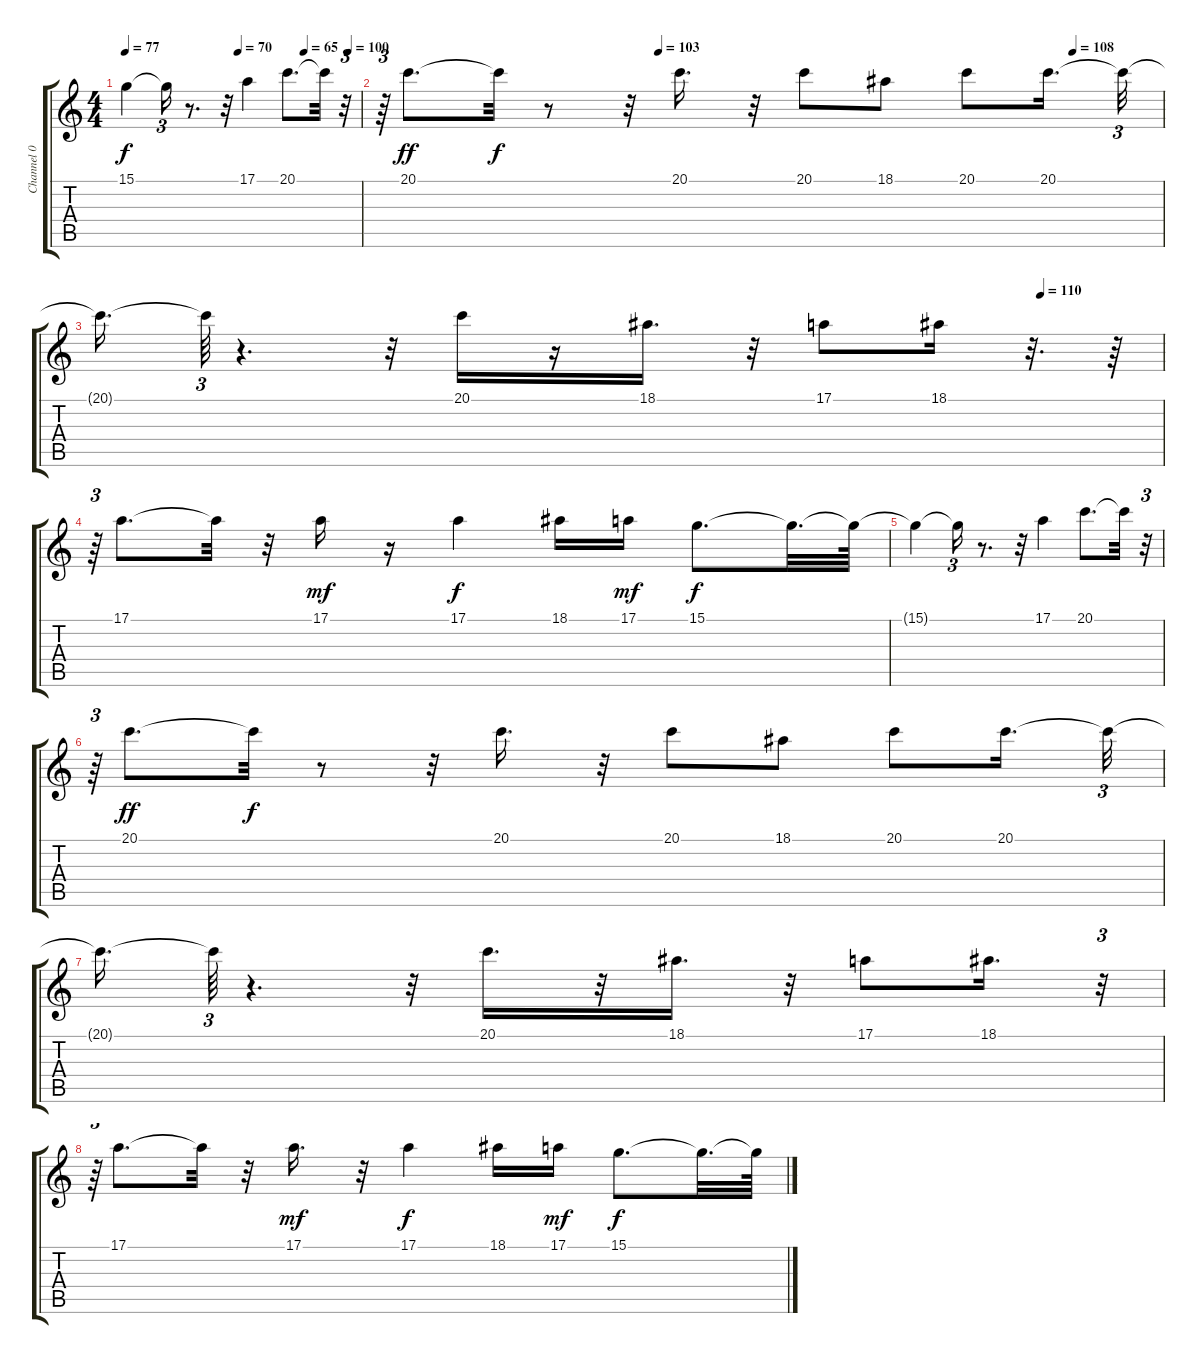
\track ("Channel 0" "Channel 0") {instrument flute}
\staff {score tabs}
\tuning (E4 B3 G3 D3 A2 E2) {hide}
\ts (4 4)
\tempo 77
\tempo (70 0.4791666666666667)
\tempo (65 0.7604166666666666)
\tempo (100 0.9479166666666666)
\clef g2
\ks c
15.1{t}.4{dy f} 15.1{t}.16{tu (3 2)} r.8{d} r.32 17.1.4 20.1.8{d} 20.1{t}.32 r.32{tu (3 2)} |
\tempo (103 0.3541666666666667)
\tempo (108 0.8854166666666666)
r.64{tu (3 2)} 20.1.8{d dy ff} 20.1{t}.32{dy f} r.8 r.32 20.1.16{d} r.32 20.1.8 18.1.8 20.1.8 20.1.16{d} 20.1{t}.32{tu (3 2)} |
\tempo (110 0.8854166666666666)
20.1{t}.16{d} 20.1{t}.64{tu (3 2)} r.4{d} r.32 20.1.16 r.16 18.1.16{d} r.32 17.1.8 18.1.16 r.32{d} r.64 |
r.64{tu (3 2)} 17.1.8{d} 17.1{t}.32 r.32 17.1.16{dy mf} r.16 17.1.4{dy f} 18.1.16 17.1.16{dy mf} 15.1.8{d dy f} 15.1{t}.32{d} 15.1{t}.64 |
15.1{t}.4 15.1{t}.16{tu (3 2)} r.8{d} r.32 17.1.4 20.1.8{d} 20.1{t}.32 r.32{tu (3 2)} |
r.64{tu (3 2)} 20.1.8{d dy ff} 20.1{t}.32{dy f} r.8 r.32 20.1.16{d} r.32 20.1.8 18.1.8 20.1.8 20.1.16{d} 20.1{t}.32{tu (3 2)} |
20.1{t}.16{d} 20.1{t}.64{tu (3 2)} r.4{d} r.32 20.1.16{d} r.32 18.1.16{d} r.32 17.1.8 18.1.16{d} r.32{tu (3 2)} |
r.64{tu (3 2)} 17.1.8{d} 17.1{t}.32 r.32 17.1.16{d dy mf} r.32 17.1.4{dy f} 18.1.16 17.1.16{dy mf} 15.1.8{d dy f} 15.1{t}.32{d} 15.1{t}.64
